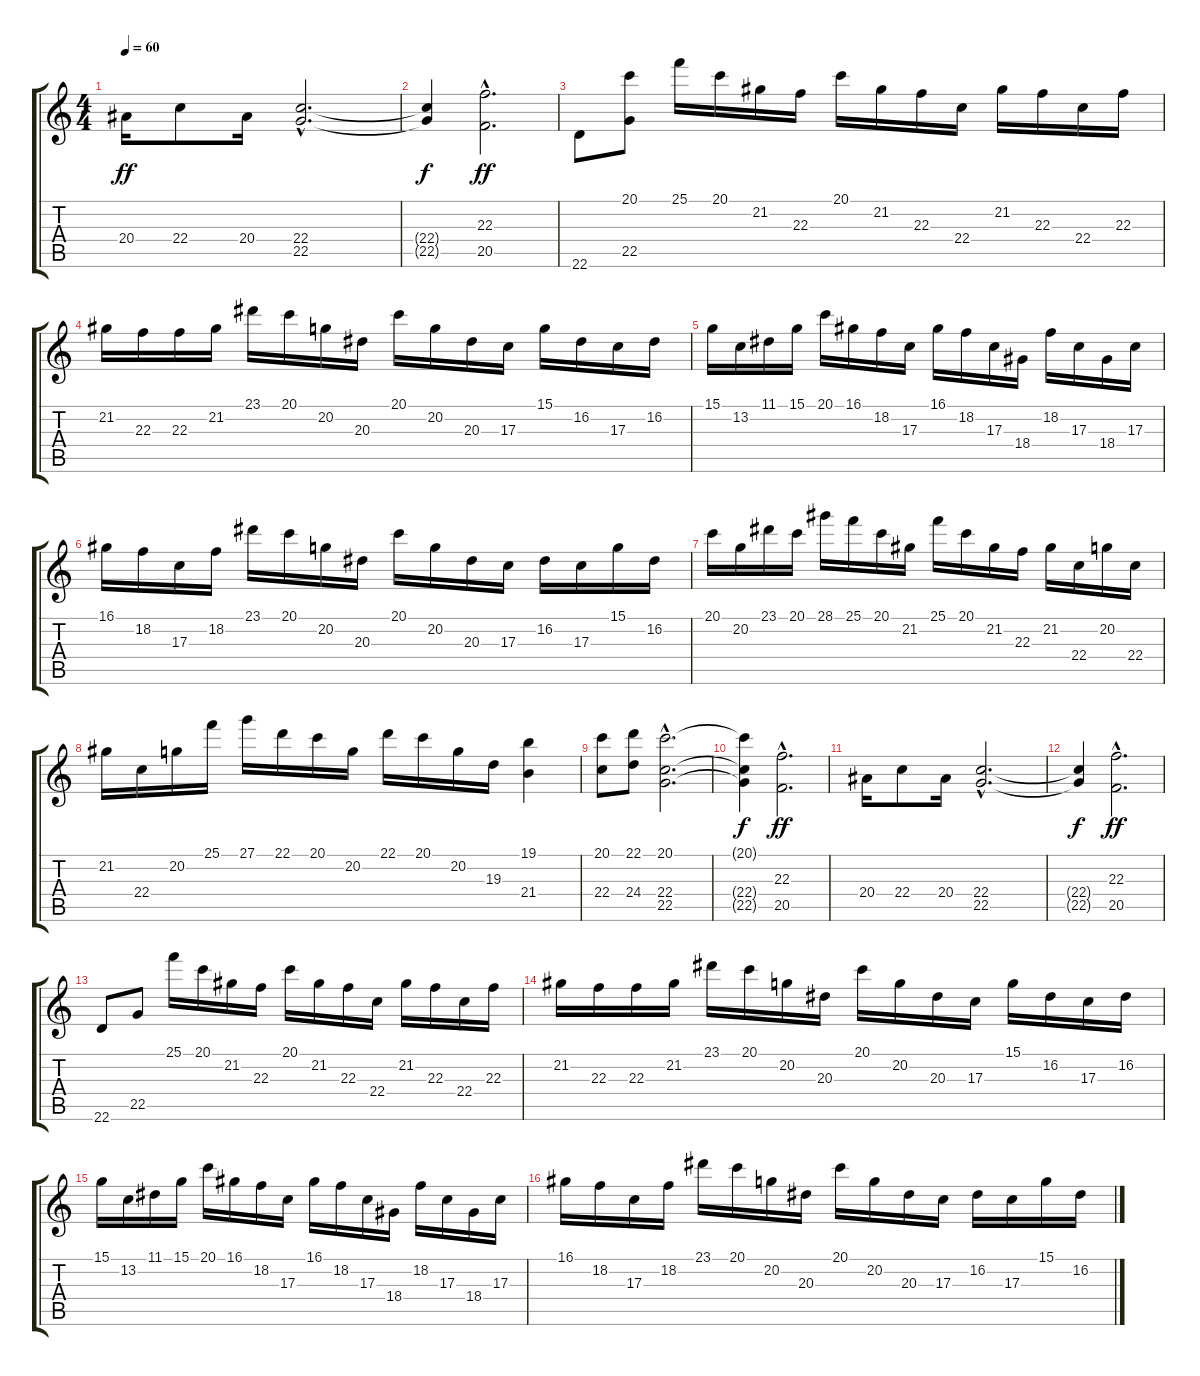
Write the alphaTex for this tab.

\track "" {instrument stringensemble1}
\staff {score tabs}
\tuning (E4 B3 G3 D3 A2 E2) {hide}
\ts (4 4)
\tempo 60
\clef g2
\ks c
20.4.16{dy ff} 22.4.8 20.4.16 (22.4{hac} 22.5{hac}).2{d} |
(22.4{t} 22.5{t}).4{dy f} (22.3{hac} 20.5{hac}).2{d dy ff} |
22.6.8 (20.1 22.5).8 25.1.16 20.1.16 21.2.16 22.3.16 20.1.16 21.2.16 22.3.16 22.4.16 21.2.16 22.3.16 22.4.16 22.3.16 |
21.2.16 22.3.16 22.3.16 21.2.16 23.1.16 20.1.16 20.2.16 20.3.16 20.1.16 20.2.16 20.3.16 17.3.16 15.1.16 16.2.16 17.3.16 16.2.16 |
15.1.16 13.2.16 11.1.16 15.1.16 20.1.16 16.1.16 18.2.16 17.3.16 16.1.16 18.2.16 17.3.16 18.4.16 18.2.16 17.3.16 18.4.16 17.3.16 |
16.1.16 18.2.16 17.3.16 18.2.16 23.1.16 20.1.16 20.2.16 20.3.16 20.1.16 20.2.16 20.3.16 17.3.16 16.2.16 17.3.16 15.1.16 16.2.16 |
20.1.16 20.2.16 23.1.16 20.1.16 28.1.16 25.1.16 20.1.16 21.2.16 25.1.16 20.1.16 21.2.16 22.3.16 21.2.16 22.4.16 20.2.16 22.4.16 |
21.2.16 22.4.16 20.2.16 25.1.16 27.1.16 22.1.16 20.1.16 20.2.16 22.1.16 20.1.16 20.2.16 19.3.16 (19.1 21.4).4 |
(20.1 22.4).8 (22.1 24.4).8 (20.1{hac} 22.4{hac} 22.5{hac}).2{d} |
(20.1{t} 22.4{t} 22.5{t}).4{dy f} (22.3{hac} 20.5{hac}).2{d dy ff} |
20.4.16 22.4.8 20.4.16 (22.4{hac} 22.5{hac}).2{d} |
(22.4{t} 22.5{t}).4{dy f} (22.3{hac} 20.5{hac}).2{d dy ff} |
22.6.8 22.5.8 25.1.16 20.1.16 21.2.16 22.3.16 20.1.16 21.2.16 22.3.16 22.4.16 21.2.16 22.3.16 22.4.16 22.3.16 |
21.2.16 22.3.16 22.3.16 21.2.16 23.1.16 20.1.16 20.2.16 20.3.16 20.1.16 20.2.16 20.3.16 17.3.16 15.1.16 16.2.16 17.3.16 16.2.16 |
15.1.16 13.2.16 11.1.16 15.1.16 20.1.16 16.1.16 18.2.16 17.3.16 16.1.16 18.2.16 17.3.16 18.4.16 18.2.16 17.3.16 18.4.16 17.3.16 |
16.1.16 18.2.16 17.3.16 18.2.16 23.1.16 20.1.16 20.2.16 20.3.16 20.1.16 20.2.16 20.3.16 17.3.16 16.2.16 17.3.16 15.1.16 16.2.16
